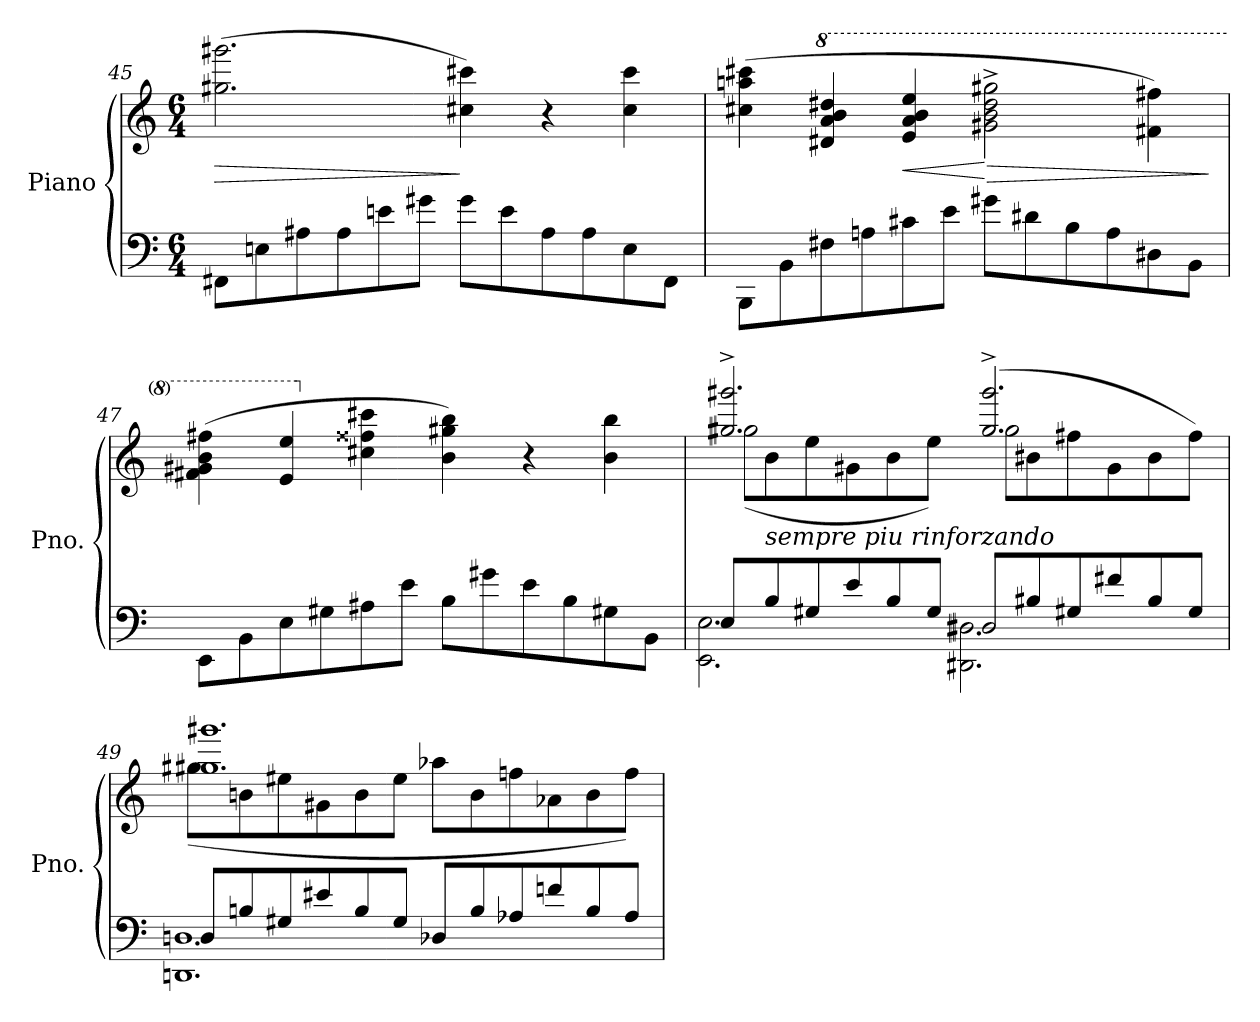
**kern	**kern	**dynam
*part1	*part1	*part1
*staff2	*staff1	*staff1/2
*I"Piano	*	*
*I'Pno.	*	*
!!LO:LB:g=z
*clefF4	*clefG2	*
*k[]	*k[]	*
*M6/4	*M6/4	*
=45	=45	=45
!	!	!LO:HP:b
8FF#X\L	(2.gg#X\ 2.ggg#X\	>
8En\	.	.
8A#X\	.	.
8A#\	.	.
8en\	.	.
8g#X\J	.	.
8g#\L	4cc#X\ 4ccc#X\)	]
8e\	.	.
8A#\	4r	.
8A#\	.	.
8E\	4cc#\ 4ccc#\	.
8FF#\J	.	.
=46	=46	=46
8BBB\L	(4cc#X\ 4aan\ 4ccc#X\	.
8BB\	.	.
*	*8va	*
8F#X\	4dd#X/ 4aa/ 4bb/ 4ddd#X/	.
8An\	.	.
!	!	!LO:HP:b
8c#X\	4ee/ 4aa/ 4bb/ 4eee/	<
8e\J	.	.
!	!	!LO:HP:n=1:b
8g#X\L	2gg#X\^ 2bb\^ 2ddd#\^ 2ggg#X\^	[ >
8d#X\	.	.
8B\	.	.
8A\	.	.
8D#X\	4ff#X\ 4fff#X\)	.
8BB\J	.	.
.	.	]
=47	=47	=47
8EE\L	(4ff#X\ 4gg#X\ 4bb\ 4fff#X\	.
8BB\	.	.
8E\	4ee/ 4eee/	.
8G#X\	.	.
*	*X8va	*
8A#X\	4cc#X\ 4ff##X\ 4ccc#X\	.
8e\J	.	.
8B\L	4b\ 4gg#X\ 4bb\)	.
8g#X\	.	.
8e\	4r	.
8B\	.	.
8G#X\	4b\ 4bb\	.
8BB\J	.	.
!!LO:LB:g=z
=48	=48	=48
*	*^	*
!LO:N:head=open	!	!LO:N:head=open	!
*^	*	*	*
8E/L	2.EE\ 2.E\	2.gg#X/^ 2.ggg#X/^	(>8gg#\L	.
!	!	!	!LO:TX:b:i:t=sempre piu rinforzando	!
8B/	.	.	8b\	.
8G#X/	.	.	8ee\	.
8e/	.	.	8g#X\	.
8B/	.	.	8b\	.
8G#/J	.	.	8ee\J)	.
!LO:N:head=open	!	!	!LO:N:head=open	!
8D#X/L	2.DD#X\ 2.D#\	(2.gg#/^ 2.ggg#/^	8gg#\L	.
8B#X/	.	.	8b#X\	.
8G#X/	.	.	8ff#X\	.
8f#X/	.	.	8g#\	.
8B#/	.	.	8b#\	.
8G#/J	.	.	8ff#\J)	.
=49	=49	=49	=49	=49
8D/L	1.DDn 1.Dn	1.gg#X 1.ggg#X	(>8gg#\L	.
8Bn/	.	.	8bn\	.
8G#X/	.	.	8ee#X\	.
8e#X/	.	.	8g#X\	.
8B/	.	.	8b\	.
8G#/J	.	.	8ee#\J	.
8D-X/L	.	.	8aa-X\L	.
8B/	.	.	8b\	.
8A-X/	.	.	8ffn\	.
8fn/	.	.	8a-X\	.
8B/	.	.	8b\	.
8A-/J	.	.	8ff\J)	.
*v	*v	*	*	*
*	*v	*v	*
=	=	=
*-	*-	*-
